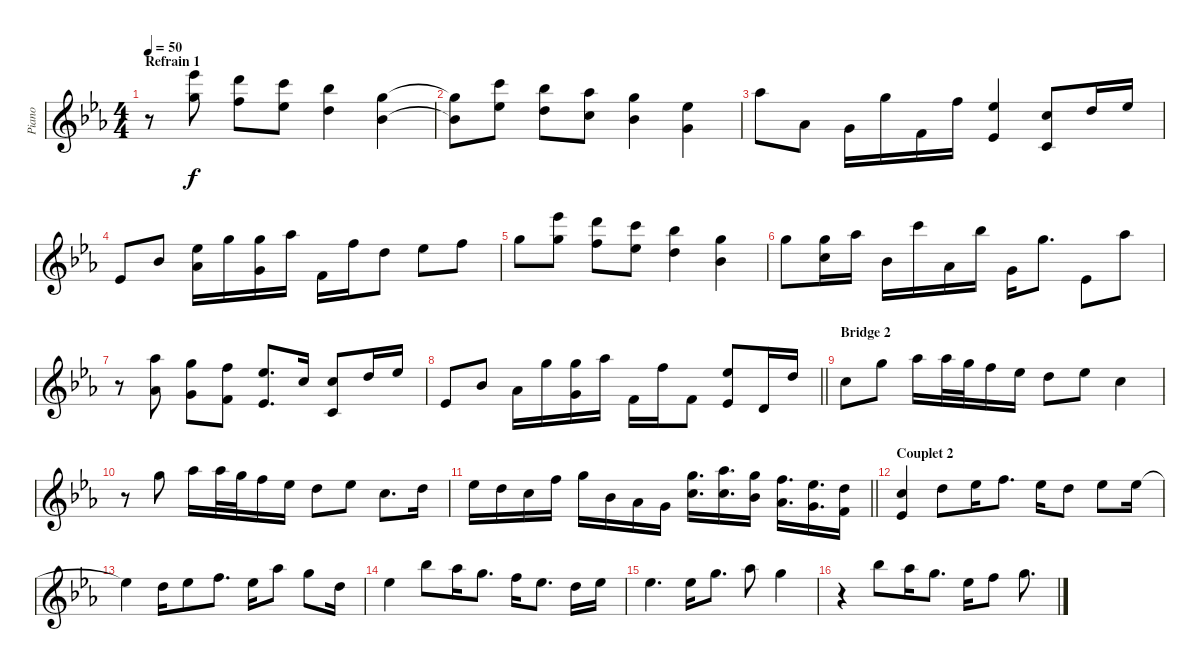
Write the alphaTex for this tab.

\track ("Piano" "Piano") {instrument acousticgrandpiano}
\staff {score}
\tuning (E4 B3 G3 D3 A2 E2) {hide}
\ts (4 4)
\section ("" "Refrain 1")
\tempo 50
\clef g2
\ks cminor
r.8{dy f} (23.1 20.2).8 (22.1 18.2).8 (20.1 16.2).8 (18.1 15.2).4 (6.1 20.2).4 |
(6.1{t} 20.2{t}).8 (20.1 16.2).8 (18.1 15.2).8 (16.1 13.2).8 (6.1 20.2).4 (3.1 16.2).4 |
16.1.8 4.1.8 3.1.16 15.1.16 1.1.16 13.1.16 (11.1 4.2).4 (8.1 1.2).8 10.1.16 11.1.16 |
4.2.8 6.1.8 (4.1 16.2).16 15.1.16 (15.1 8.2).16 16.1.16 1.1.16 13.1.16 10.1.8 11.1.8 13.1.8 |
15.1.8 (23.1 20.2).8 (22.1 18.2).8 (20.1 16.2).8 (18.1 15.2).4 (6.1 20.2).4 |
15.1.8 (15.1 13.2).16 16.1.16 6.1.16 20.1.16 4.1.16 18.1.16 3.1.16 15.1.8{d} 4.2.8 16.1.8 |
r.8 (4.1 21.2).8 (15.1 8.2).8 (13.1 6.2).8 (11.1 4.2).8{d} 13.2.16 (8.1 1.2).8 10.1.16 11.1.16 |
\barLineRight lightlight
4.2.8 6.1.8 4.1.16 15.1.16 (15.1 8.2).16 16.1.16 1.1.16 13.1.16 1.1.8 (11.1 4.2).8 3.2.16 10.1.16 |
\section ("" "Bridge 2")
8.1.8 20.2.8 21.2.16 21.2.32 20.2.32 18.2.16 11.1.16 10.1.8 11.1.8 8.1.4 |
r.8 20.2.8 21.2.16 21.2.32 20.2.32 18.2.16 20.3.16 10.1.8 11.1.8 8.1.8{d} 10.1.16 |
\barLineRight lightlight
11.1.16 10.1.16 8.1.16 18.2.16 20.2.16 6.1.16 4.1.16 3.1.16 (8.1 20.2).16{d} (16.1 13.2).16{d} (15.1 11.2).16 (13.1 9.2).16{d} (11.1 8.2).16{d} (10.1 6.2).16 |
\section ("" "Couplet 2")
(8.1 4.2).4 10.1.8 11.1.16 13.1.8{d} 11.1.16 10.1.8 11.1.8 11.1.16 |
11.1{t}.4 10.1.16 11.1.8 13.1.8{d} 11.1.16 16.1.8 15.1.8 10.1.16 |
11.1.4 18.1.8 16.1.16 15.1.8{d} 13.1.16 11.1.8{d} 10.1.16 11.1.16 |
11.1.4{d} 11.1.16 15.1.8{d} 16.1.8 15.1.4 |
r.4 23.2.8 16.1.16 15.1.8{d} 11.1.16 13.1.8 15.1.8{d}
